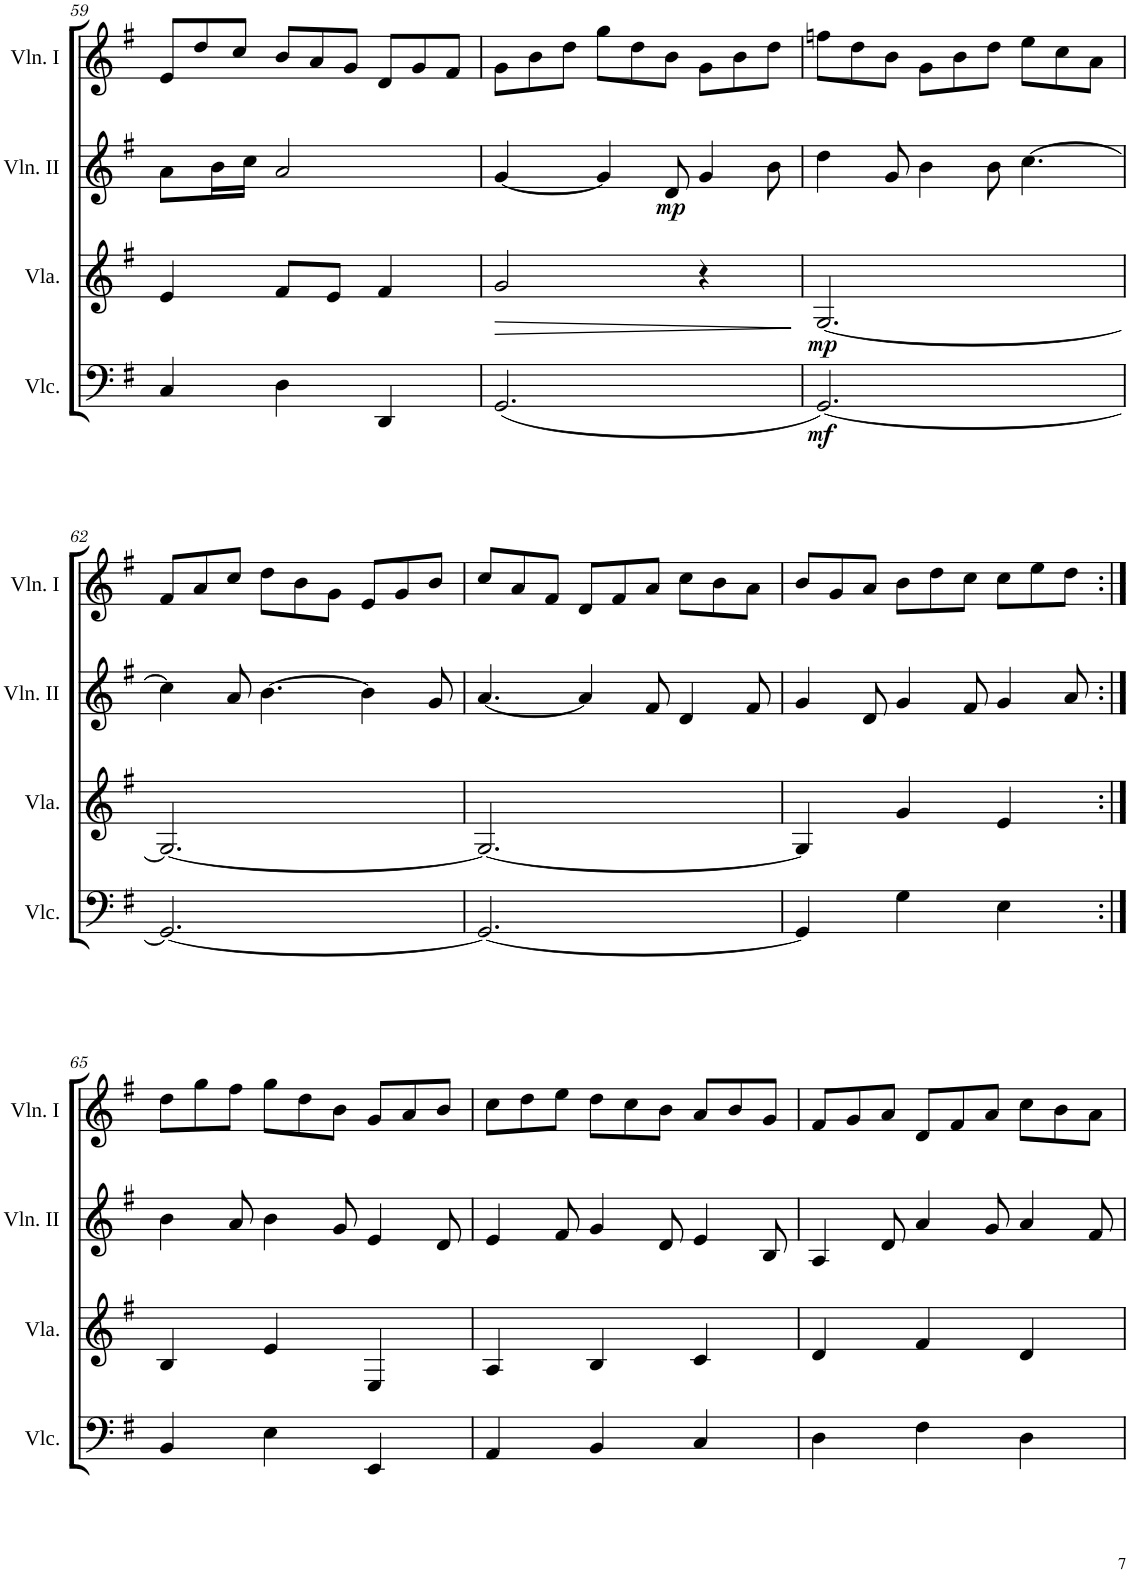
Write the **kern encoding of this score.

**kern	**dynam	**kern	**dynam	**kern	**dynam	**kern
*part4	*part4	*part3	*part3	*part2	*part2	*part1
*staff4	*staff4	*staff3	*staff3	*staff2	*staff2	*staff1
*I"Violoncello	*	*I"Viola	*	*I"Violin II	*	*I"Violin I
*I'Vlc.	*	*I'Vla.	*	*I'Vln. II	*	*I'Vln. I
!!LO:PB:g=z
*clefF4	*	*clefG2	*	*clefG2	*	*clefG2
*k[f#]	*	*k[f#]	*	*k[f#]	*	*k[f#]
*M3/4	*	*M3/4	*	*M3/4	*	*M3/4
*	*	*	*	*	*	*Xbrackettup
=59	=59	=59	=59	=59	=59	=59
4C/	.	4e/	.	8a\L	.	12e/L
.	.	.	.	.	.	12dd/
.	.	.	.	16b\L	.	.
.	.	.	.	.	.	12cc/J
.	.	.	.	16cc\JJ	.	.
4D\	.	8f#/L	.	2a/	.	12b/L
.	.	.	.	.	.	12a/
.	.	8e/J	.	.	.	.
.	.	.	.	.	.	12g/J
4DD/	.	4f#/	.	.	.	12d/L
.	.	.	.	.	.	12g/
.	.	.	.	.	.	12f#/J
=60	=60	=60	=60	=60	=60	=60
!	!LO:HP:b	!	!	!	!	!
(2.GG/	>	2g/	.	[4g/	.	12g\L
.	.	.	.	.	.	12b\
.	.	.	.	.	.	12dd\J
.	.	.	.	6g/]	.	12gg\L
.	.	.	.	.	.	12dd\
!	!	!	!	!	!LO:DY:b	!
.	.	.	.	12d/	mp	12b\J
.	.	4r	.	6g/	.	12g\L
.	.	.	.	.	.	12b\
.	.	.	.	12b\	.	12dd\J
.	]	.	.	.	.	.
=61	=61	=61	=61	=61	=61	=61
!	!LO:DY:b	!	!LO:DY:b	!	!	!
[2.GG/)	mf	[2.G/	mp	6dd\	.	12ffn\L
.	.	.	.	.	.	12dd\
.	.	.	.	12g/	.	12b\J
.	.	.	.	6b\	.	12g\L
.	.	.	.	.	.	12b\
.	.	.	.	12b\	.	12dd\J
.	.	.	.	[6.cc\	.	12ee\L
.	.	.	.	.	.	12cc\
.	.	.	.	.	.	12a\J
!!LO:LB:g=z
=62	=62	=62	=62	=62	=62	=62
2.GG/_	.	2.G/_	.	6cc\]	.	12f#/L
.	.	.	.	.	.	12a/
.	.	.	.	12a/	.	12cc/J
.	.	.	.	[6.b\	.	12dd\L
.	.	.	.	.	.	12b\
.	.	.	.	.	.	12g\J
.	.	.	.	6b\]	.	12e/L
.	.	.	.	.	.	12g/
.	.	.	.	12g/	.	12b/J
=63	=63	=63	=63	=63	=63	=63
2.GG/_	.	2.G/_	.	[6.a/	.	12cc/L
.	.	.	.	.	.	12a/
.	.	.	.	.	.	12f#/J
.	.	.	.	6a/]	.	12d/L
.	.	.	.	.	.	12f#/
.	.	.	.	12f#/	.	12a/J
.	.	.	.	6d/	.	12cc\L
.	.	.	.	.	.	12b\
.	.	.	.	12f#/	.	12a\J
=64	=64	=64	=64	=64	=64	=64
4GG/]	.	4G/]	.	6g/	.	12b/L
.	.	.	.	.	.	12g/
.	.	.	.	12d/	.	12a/J
4G\	.	4g/	.	6g/	.	12b\L
.	.	.	.	.	.	12dd\
.	.	.	.	12f#/	.	12cc\J
4E\	.	4e/	.	6g/	.	12cc\L
.	.	.	.	.	.	12ee\
.	.	.	.	12a/	.	12dd\J
!!LO:LB:g=z
=65:|!	=65:|!	=65:|!	=65:|!	=65:|!	=65:|!	=65:|!
4BB/	.	4B/	.	6b\	.	12dd\L
.	.	.	.	.	.	12gg\
.	.	.	.	12a/	.	12ff#\J
4E\	.	4e/	.	6b\	.	12gg\L
.	.	.	.	.	.	12dd\
.	.	.	.	12g/	.	12b\J
4EE/	.	4E/	.	6e/	.	12g/L
.	.	.	.	.	.	12a/
.	.	.	.	12d/	.	12b/J
=66	=66	=66	=66	=66	=66	=66
4AA/	.	4A/	.	6e/	.	12cc\L
.	.	.	.	.	.	12dd\
.	.	.	.	12f#/	.	12ee\J
4BB/	.	4B/	.	6g/	.	12dd\L
.	.	.	.	.	.	12cc\
.	.	.	.	12d/	.	12b\J
4C/	.	4c/	.	6e/	.	12a/L
.	.	.	.	.	.	12b/
.	.	.	.	12B/	.	12g/J
=67	=67	=67	=67	=67	=67	=67
4D\	.	4d/	.	6A/	.	12f#/L
.	.	.	.	.	.	12g/
.	.	.	.	12d/	.	12a/J
4F#\	.	4f#/	.	6a/	.	12d/L
.	.	.	.	.	.	12f#/
.	.	.	.	12g/	.	12a/J
4D\	.	4d/	.	6a/	.	12cc\L
.	.	.	.	.	.	12b\
.	.	.	.	12f#/	.	12a\J
=	=	=	=	=	=	=
*-	*-	*-	*-	*-	*-	*-
